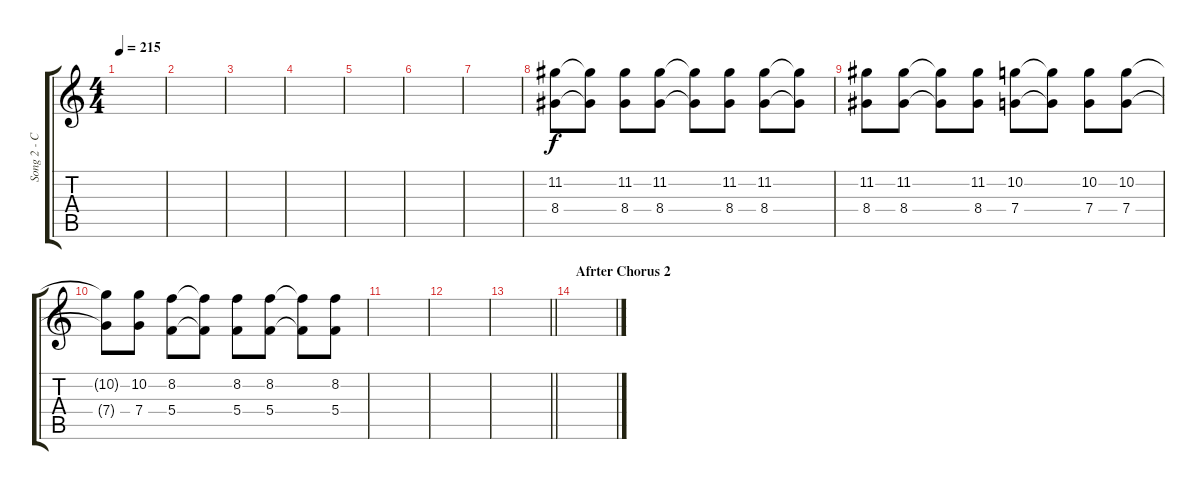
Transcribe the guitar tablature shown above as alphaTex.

\track ("Song 2 - Clean w/delay" "Song 2 - C") {instrument electricguitarjazz}
\staff {score tabs}
\tuning (D4 A3 F3 C3 G2 C2) {hide}
\ts (4 4)
\tempo 215
\clef g2
\ks c
|
|
|
|
|
|
|
(11.2 8.4).8 (11.2{t} 8.4{t}).8 (11.2 8.4).8 (11.2 8.4).8 (11.2{t} 8.4{t}).8 (11.2 8.4).8 (11.2 8.4).8 (11.2{t} 8.4{t}).8 |
(11.2 8.4).8 (11.2 8.4).8 (11.2{t} 8.4{t}).8 (11.2 8.4).8 (10.2 7.4).8 (10.2{t} 7.4{t}).8 (10.2 7.4).8 (10.2 7.4).8 |
(10.2{t} 7.4{t}).8 (10.2 7.4).8 (8.2 5.4).8 (8.2{t} 5.4{t}).8 (8.2 5.4).8 (8.2 5.4).8 (8.2{t} 5.4{t}).8 (8.2 5.4).8 |
|
|
\barLineRight lightlight
|
\section ("" "Afrter Chorus 2")
